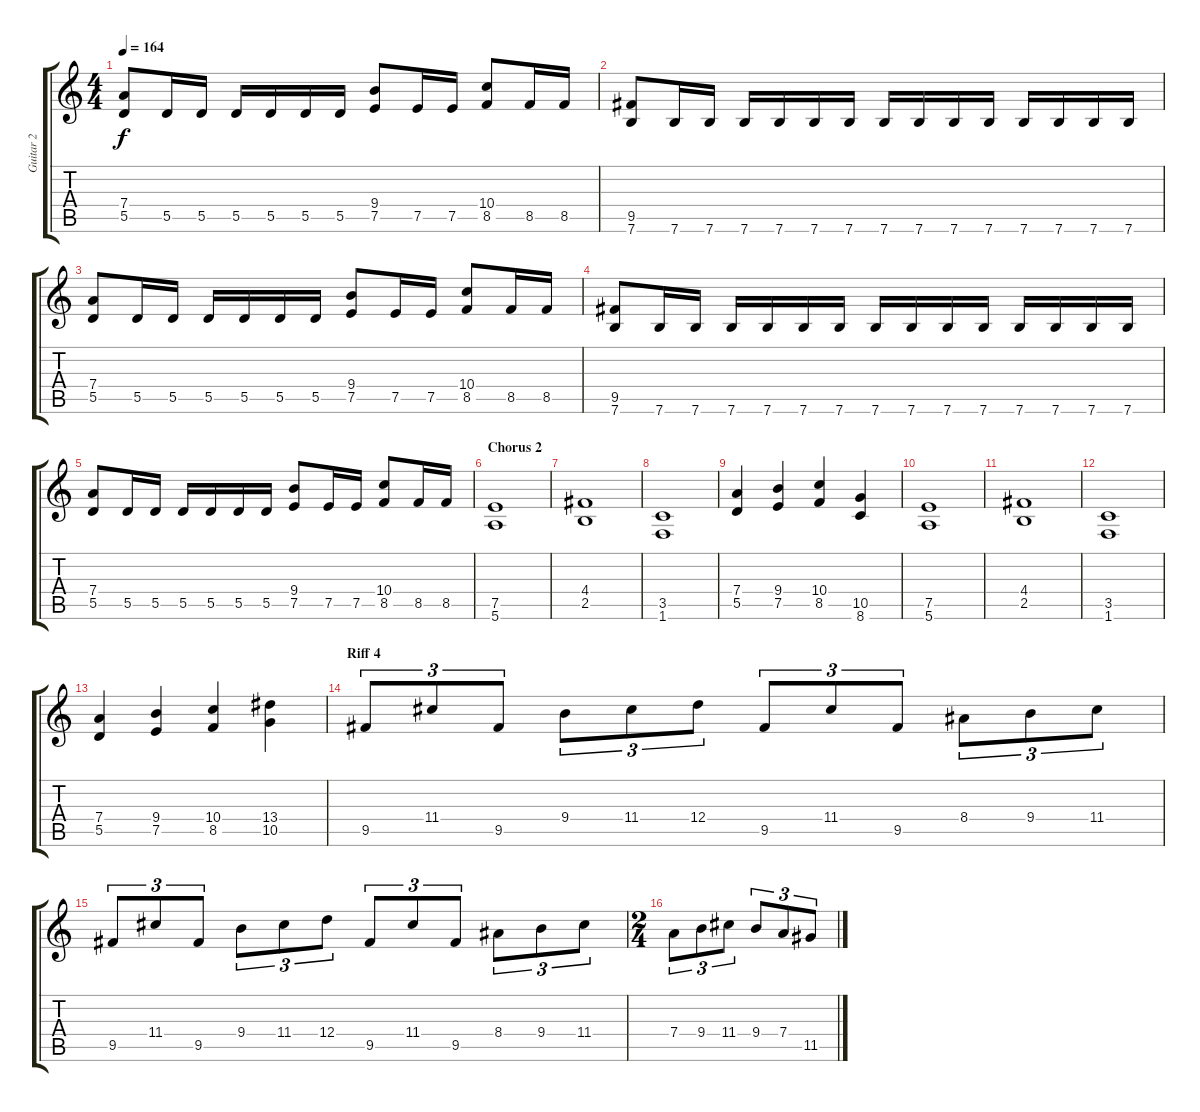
\track ("Guitar 2" "Guitar 2") {instrument distortionguitar}
\staff {score tabs}
\tuning (E4 B3 G3 D3 A2 E2) {hide}
\ts (4 4)
\tempo 164
\clef g2
\ks c
(7.4 5.5).8{dy f} 5.5.16 5.5.16 5.5.16 5.5.16 5.5.16 5.5.16 (9.4 7.5).8 7.5.16 7.5.16 (10.4 8.5).8 8.5.16 8.5.16 |
(9.5 7.6).8 7.6.16 7.6.16 7.6.16 7.6.16 7.6.16 7.6.16 7.6.16 7.6.16 7.6.16 7.6.16 7.6.16 7.6.16 7.6.16 7.6.16 |
(7.4 5.5).8 5.5.16 5.5.16 5.5.16 5.5.16 5.5.16 5.5.16 (9.4 7.5).8 7.5.16 7.5.16 (10.4 8.5).8 8.5.16 8.5.16 |
(9.5 7.6).8 7.6.16 7.6.16 7.6.16 7.6.16 7.6.16 7.6.16 7.6.16 7.6.16 7.6.16 7.6.16 7.6.16 7.6.16 7.6.16 7.6.16 |
(7.4 5.5).8 5.5.16 5.5.16 5.5.16 5.5.16 5.5.16 5.5.16 (9.4 7.5).8 7.5.16 7.5.16 (10.4 8.5).8 8.5.16 8.5.16 |
\section ("" "Chorus 2")
(7.5 5.6).1 |
(4.4 2.5).1 |
(3.5 1.6).1 |
(7.4 5.5).4 (9.4 7.5).4 (10.4 8.5).4 (10.5 8.6).4 |
(7.5 5.6).1 |
(4.4 2.5).1 |
(3.5 1.6).1 |
(7.4 5.5).4 (9.4 7.5).4 (10.4 8.5).4 (13.4 10.5).4 |
\section ("" "Riff 4")
9.5.8{tu (3 2)} 11.4.8{tu (3 2)} 9.5.8{tu (3 2)} 9.4.8{tu (3 2)} 11.4.8{tu (3 2)} 12.4.8{tu (3 2)} 9.5.8{tu (3 2)} 11.4.8{tu (3 2)} 9.5.8{tu (3 2)} 8.4.8{tu (3 2)} 9.4.8{tu (3 2)} 11.4.8{tu (3 2)} |
9.5.8{tu (3 2)} 11.4.8{tu (3 2)} 9.5.8{tu (3 2)} 9.4.8{tu (3 2)} 11.4.8{tu (3 2)} 12.4.8{tu (3 2)} 9.5.8{tu (3 2)} 11.4.8{tu (3 2)} 9.5.8{tu (3 2)} 8.4.8{tu (3 2)} 9.4.8{tu (3 2)} 11.4.8{tu (3 2)} |
\ts (2 4)
7.4.8{tu (3 2)} 9.4.8{tu (3 2)} 11.4.8{tu (3 2)} 9.4.8{tu (3 2)} 7.4.8{tu (3 2)} 11.5.8{tu (3 2)}
